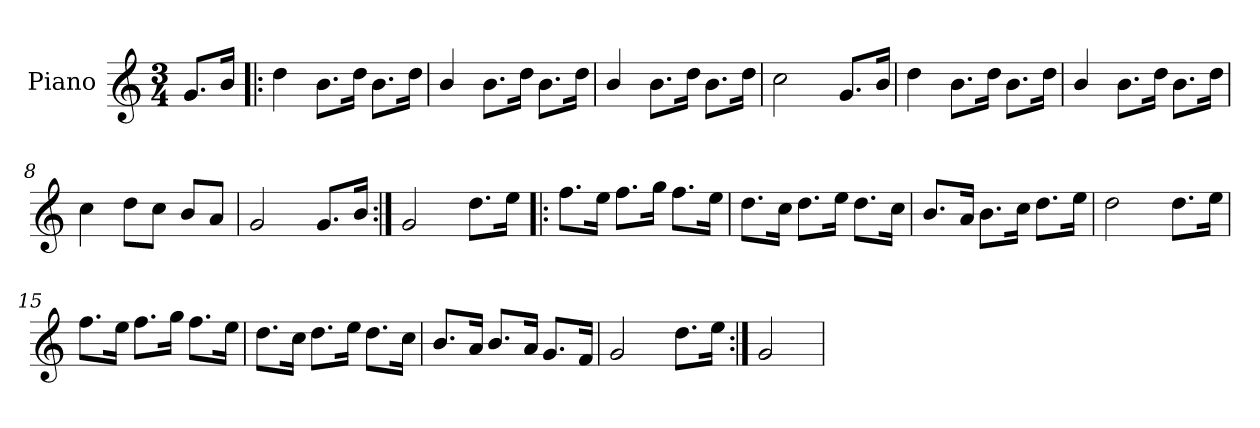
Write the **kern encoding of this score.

**kern
*part1
*staff1
*I"Piano
*I'Pno
*clefG2
*k[]
*C:
*M3/4
=1
8.g/L
16b/Jk
=2!|:
4dd\
8.b\L
16dd\Jk
8.b\L
16dd\Jk
=3
4b/
8.b\L
16dd\Jk
8.b\L
16dd\Jk
=4
4b/
8.b\L
16dd\Jk
8.b\L
16dd\Jk
!!LO:LB:g=z
=5
2cc\
8.g/L
16b/Jk
=6
4dd\
8.b\L
16dd\Jk
8.b\L
16dd\Jk
=7
4b/
8.b\L
16dd\Jk
8.b\L
16dd\Jk
=8
4cc\
8dd\L
8cc\J
8b/L
8a/J
!!LO:LB:g=z
=9
2g/
8.g/L
16b/Jk
=10:|!
2g/
8.dd\L
16ee\Jk
=11!|:
8.ff\L
16ee\Jk
8.ff\L
16gg\Jk
8.ff\L
16ee\Jk
=12
8.dd\L
16cc\Jk
8.dd\L
16ee\Jk
8.dd\L
16cc\Jk
!!LO:LB:g=z
=13
8.b/L
16a/Jk
8.b\L
16cc\Jk
8.dd\L
16ee\Jk
=14
2dd\
8.dd\L
16ee\Jk
=15
8.ff\L
16ee\Jk
8.ff\L
16gg\Jk
8.ff\L
16ee\Jk
!!LO:LB:g=z
=16
8.dd\L
16cc\Jk
8.dd\L
16ee\Jk
8.dd\L
16cc\Jk
=17
8.b/L
16a/Jk
8.b/L
16a/Jk
8.g/L
16f/Jk
=18
2g/
8.dd\L
16ee\Jk
=19:|!
2g/
=
*-
